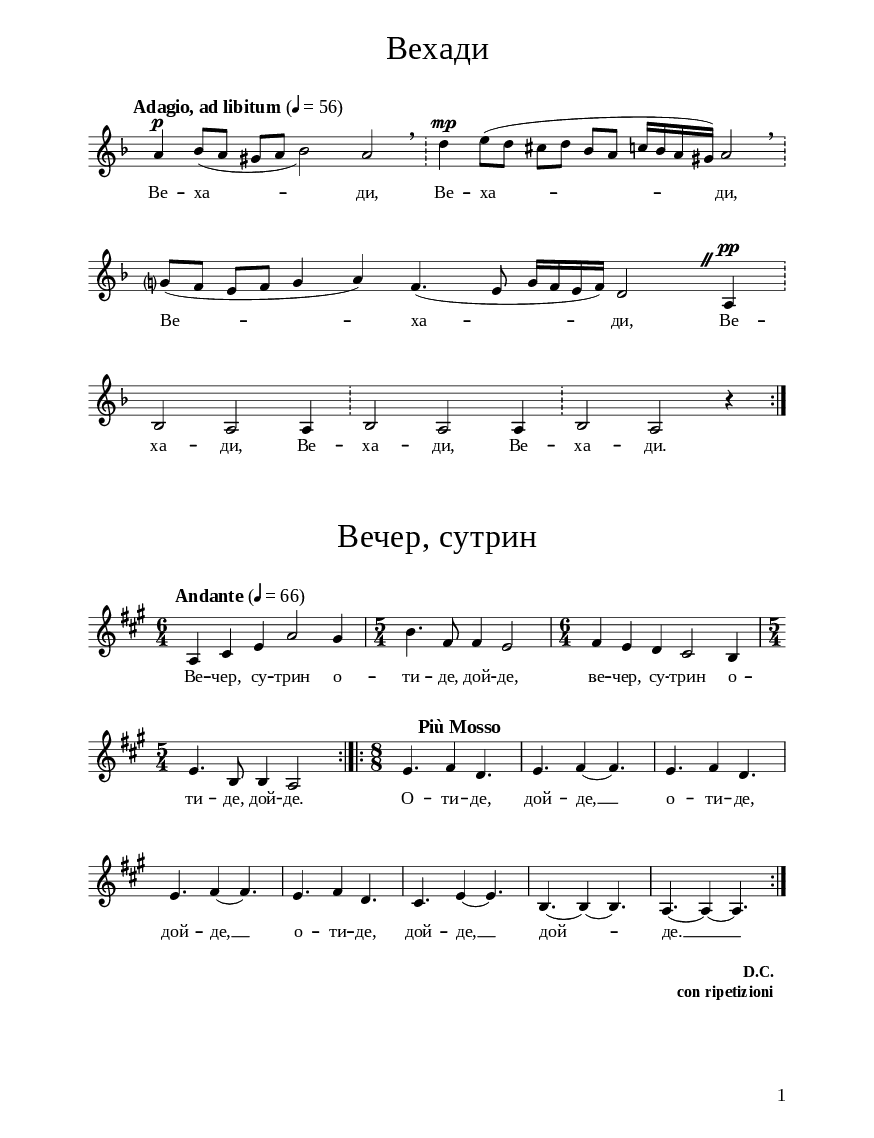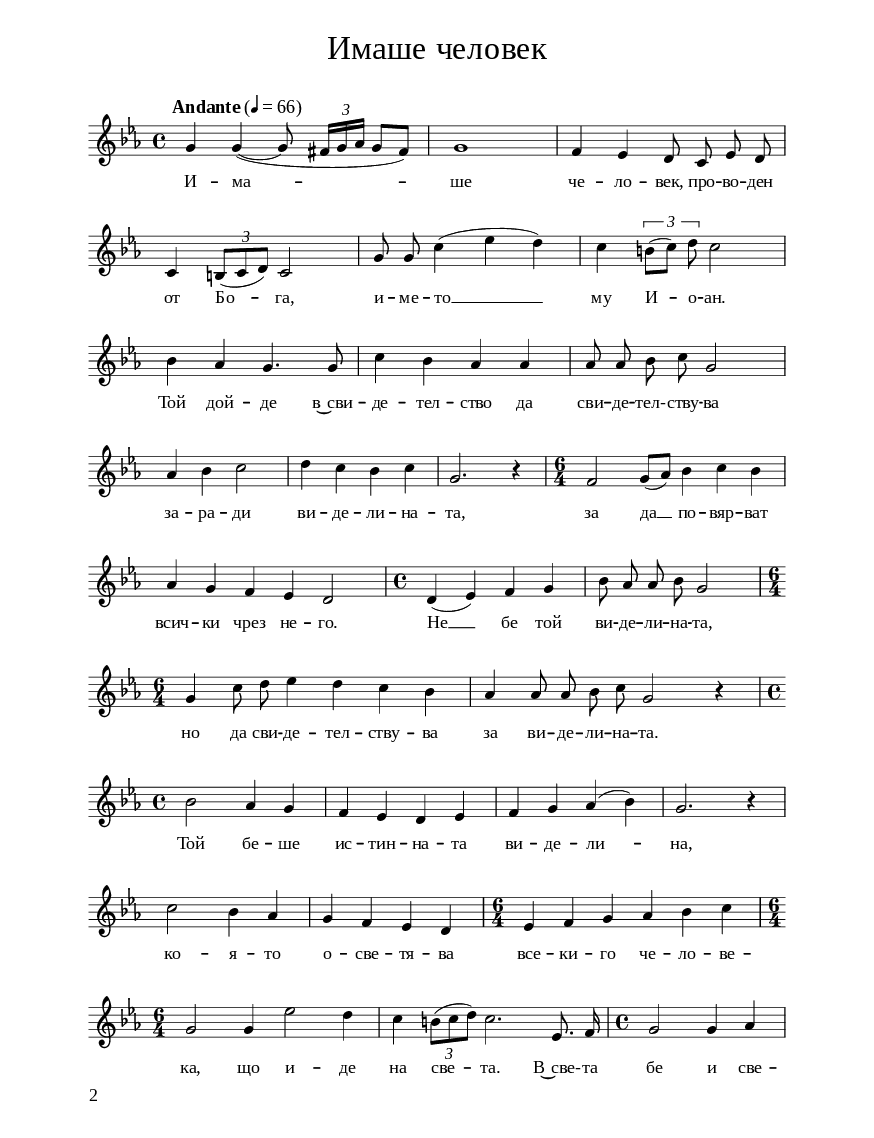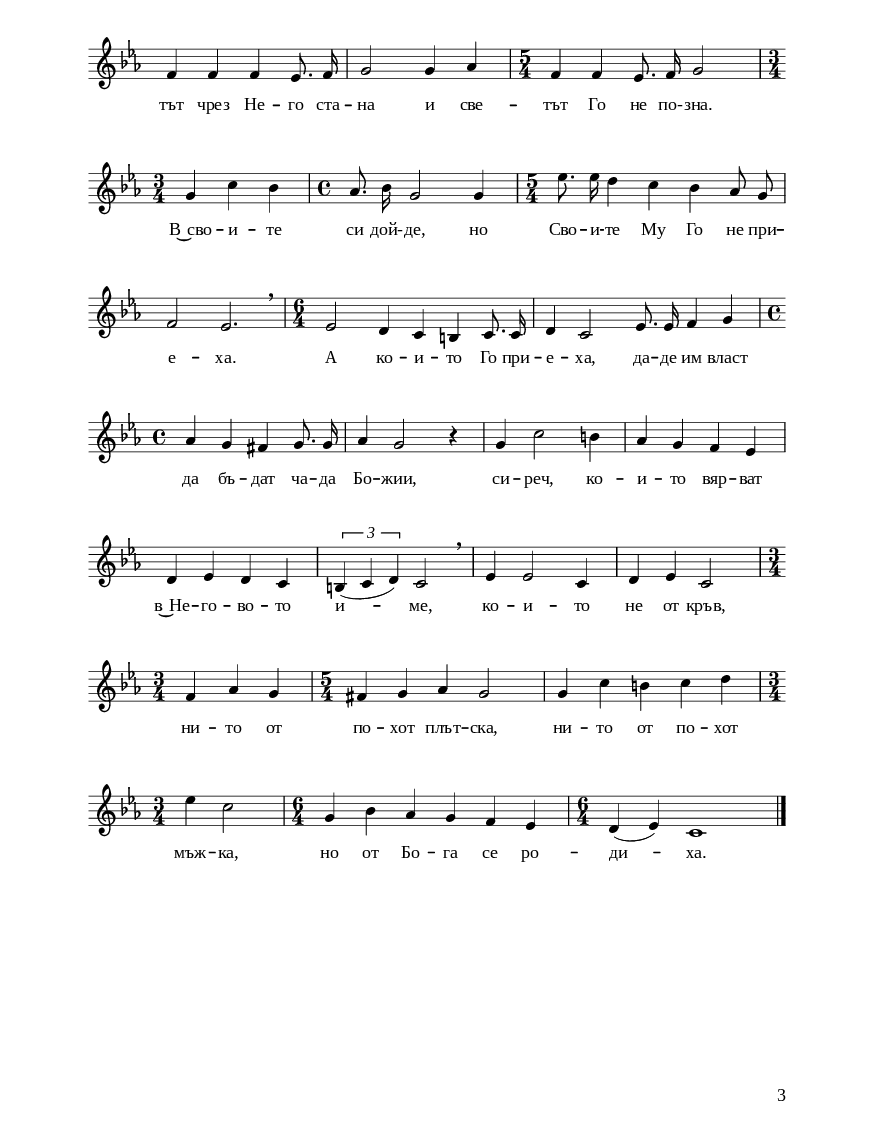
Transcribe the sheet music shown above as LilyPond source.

\version "2.24.2"

% include paper part and global functions
\include "include/globals.ily"

\bookpart {
  \label #'ref083_1
  \tocItem \markup "Вехади"
  \include "include/bookpart-paper.ily"
  \score {
    \include "include/score-layout.ily"

    \new Voice \absolute {
      \clef treble
      \key d \minor
      \tempoFunc "Adagio, ad libitum" 4 "56"
      \override Staff.BarLine.gap = 0.5
      \autoBeamOff
      \omit Score.TimeSignature
      \cadenzaOn % allows custom bar lines



      \slurDown a'4^\p bes'8 [ ( a'] gis' [a'] bes'2 ) \slurNeutral a' \bar "!"  \breathe  d''4^\mp  e''8 ( [d''] cis'' [d''] bes' [a'] c''16 [bes' a' gis'!] ) a'2 \bar "!" \breathe \break |

      \time 10/4 g'?8 ([ f'] e' [f'] g'4 a' ) f'4. ( e'8 g'16 [f' e' f'] ) d'2
      \override BreathingSign.text = \markup {
        \musicglyph "scripts.caesura.straight"
      }
      \breathe
      a4^\pp \bar "!" \break |


      bes2 a2 a4 \bar "!"  bes2 a a4  \bar "!"  bes2 a r4
      \bar ":|." \break
    }

    \addlyrics {
      Ве -- ха -- ди, Ве -- ха -- ди, Ве -- ха -- ди,
      Ве -- ха -- ди, Ве -- ха -- ди, Ве -- ха -- ди.
    }
    \header {
      title = \titleFunc "Вехади" "Vehadi"
    }

    \midi{}

  } % score
  %

  \include "include/bookpart-paper.ily"
  \label #'ref083_2
  \tocItem \markup "Вечер сутрин"
  \score {
    \include "include/score-layout.ily"

    \new Voice \absolute {
      \clef treble
      \key a \major
      \time 6/4
      \tempoFunc "Andante" 4 "66"
      \autoBeamOff

      a4 cis' e' a'2 gis'4 |  \time 5/4  b'4. fis'8 fis'4 e'2 | \time 6/4  fis'4 e' d' cis'2 b4 \break |

      \time 5/4  e'4. b8 b4 a2 | \bar ":|.|:" \time 8/8 \tempo  "      Più Mosso"

      e'4. fis'4 d'4. | e'4. fis'4 ~ fis'4. | e'4. fis'4 d'4. \break |

      e'4. fis'4 ~ fis'4. |e'4. fis'4 d'4. | cis'4. e'4 ~ e'4. | b4. ~ b4 ~ b4. | a4. ~ a4 ~ a4. | \bar ":|."


    }

    \addlyrics {
      Ве -- чер,
      су -- трин о -- ти -- де, дой -- де, ве -- чер,
      су -- трин о -- ти -- де, дой -- де. О -- ти --
      де, дой -- де, __ о -- ти -- де, дой -- де, __ о -- ти
      -- де, дой -- де, __ дой -- де. __}
      \header {
        title = \titleFunc "Вечер, сутрин" "Večer, sutrin"
      }

      \midi{}

    } % score

    \markup \dc-two "D.C." "con ripetizioni"

    \pageBreak
    \include "include/bookpart-paper.ily"
    \label #'ref083_3
    \tocItem \markup "Имаше человек"
    \score {
      \include "include/score-layout.ily"

      \new Voice \absolute {
        \clef treble
        \key c \minor
        \time 4/4
        \tempoFunc "Andante" 4 "66"

        \autoBeamOff
        g'4  g' ( ~ g'8 \times 2/3  { fis'16 [g'16 as'] } g'8 [ fis'] ) | g'1 | f'4 es' d'8 c' es' d' \break |

        c'4  \times 2/3  { b8 ( [c' d'8] )  } c'2 | g'8 g' c''4 ( es'' d'' ) | \tupletUp c''4 \tuplet 3/2 { b'8 ([ c''] ) d''8 } c''2 \break \tupletNeutral |

        bes'4 as' g'4. g'8 | c''4 bes' as' as' | as'8 as' bes' c'' g'2 \break |

        as'4 bes' c''2 |  d''4 c'' bes' c'' | g'2. r4 |  \time 6/4  f'2 g'8 [( as' )] bes'4 c'' bes' \break |

        as'4 g' f' es' d'2 | \time 4/4  d'4 ( es' ) f' g' | bes'8 as' as' bes' g'2 \break |

        \time 6/4  g'4 c''8 d'' es''4 d'' c'' bes' | as'4 as'8 as' bes' c'' g'2 r4 \break |

        \time 4/4  bes'2 as'4 g' | f'4 es' d' es' | f'4 g' as' ( bes' ) | g'2. r4 \break |

        c''2 bes'4 as' | g'4 f' es' d' | \time 6/4  es'4 f' g' as' bes' c'' | \break

        \time 6/4  g'2 g'4 es''2 d''4 | c''4  \times 2/3  { b'8 ( [c'' d''8] ) } c''2.  es'8. f'16 \noBeam | \time 4/4  g'2 g'4 as' \break |

        f'4 f' f' es'8. f'16 | g'2 g'4 as' | \time 5/4  f'4 f' es'8. f'16 g'2 \break |

        \time 3/4  g'4 c'' bes' | \time 4/4  as'8. bes'16 g'2 g'4 | \time 5/4  es''8. es''16 d''4 c'' bes' as'8 g' \break |

        f'2 es'2. \breathe | \time 6/4  es'2 d'4 c' b c'8. c'16 | d'4 c'2 es'8. es'16 f'4 g' \break |

        \time 4/4  as'4 g' fis' g'8. g'16 \noBeam | as'4 g'2 r4 | g'4 c''2 b'4 | as'4 g' f' es' \break |

        d'4 es' d' c' | \times 2/3  {
          b4 ( c'4 d' )
        } c'2 \breathe | es'4 es'2 c'4 | d'4 es' c'2 \break |

        \time 3/4  f'4 as' g' | \time 5/4  fis'4 g' as' g'2 | g'4 c'' b' c'' d'' \break |

        \time 3/4  es''4 c''2 | \time 6/4  g'4 bes' as' g' f' es' | \time 6/4  d'4 ( es' ) c'1 | \bar "|."
      }

      \addlyrics {
        И -- ма --
        ше че -- ло -- век, про -- во -- ден от Бо --
        га, и -- ме -- то __ му И -- о -- ан. Той дой --
        де в~сви -- де -- тел -- ство да сви -- де -- "тел-"
        -- ству -- ва за -- ра -- ди ви -- де -- ли -- на
        -- та, за да __ по -- вяр -- ват всич -- ки чрез не
        -- го. Не __ бе той ви -- де -- ли -- на -- та, но
        да сви -- де -- тел -- ству -- ва за ви -- де --
        ли -- на -- та. Той бе -- ше ис -- тин -- на --
        та ви -- де -- ли -- на, ко -- я -- то о -- све
        -- тя -- ва все -- ки -- го че -- ло -- ве -- ка,
        що и -- де на све -- та. "В~све-" -- та бе и све
        -- тът чрез Не -- го ста -- на и све -- тът Го
        не "по-" -- зна. В~сво -- и -- те си "дой-" -- де, но
        Сво -- и -- те Му Го не при -- е -- ха. А ко
        -- и -- то Го при -- е -- ха, да -- де им власт
        да бъ -- дат ча -- да Бо -- жии, си -- реч, ко
        -- и -- то вяр -- ват в~Не -- го -- во -- то и --
        ме, ко -- и -- то не от кръв, ни -- то от по
        -- хот плът -- ска, ни -- то от по -- хот мъж --
        ка, но от Бо -- га се ро -- ди -- ха.}

        \header {
          title = \titleFunc "Имаше человек" "Imaše čelovek"
        }

        \midi{}

      } % score


    } % bookpart
